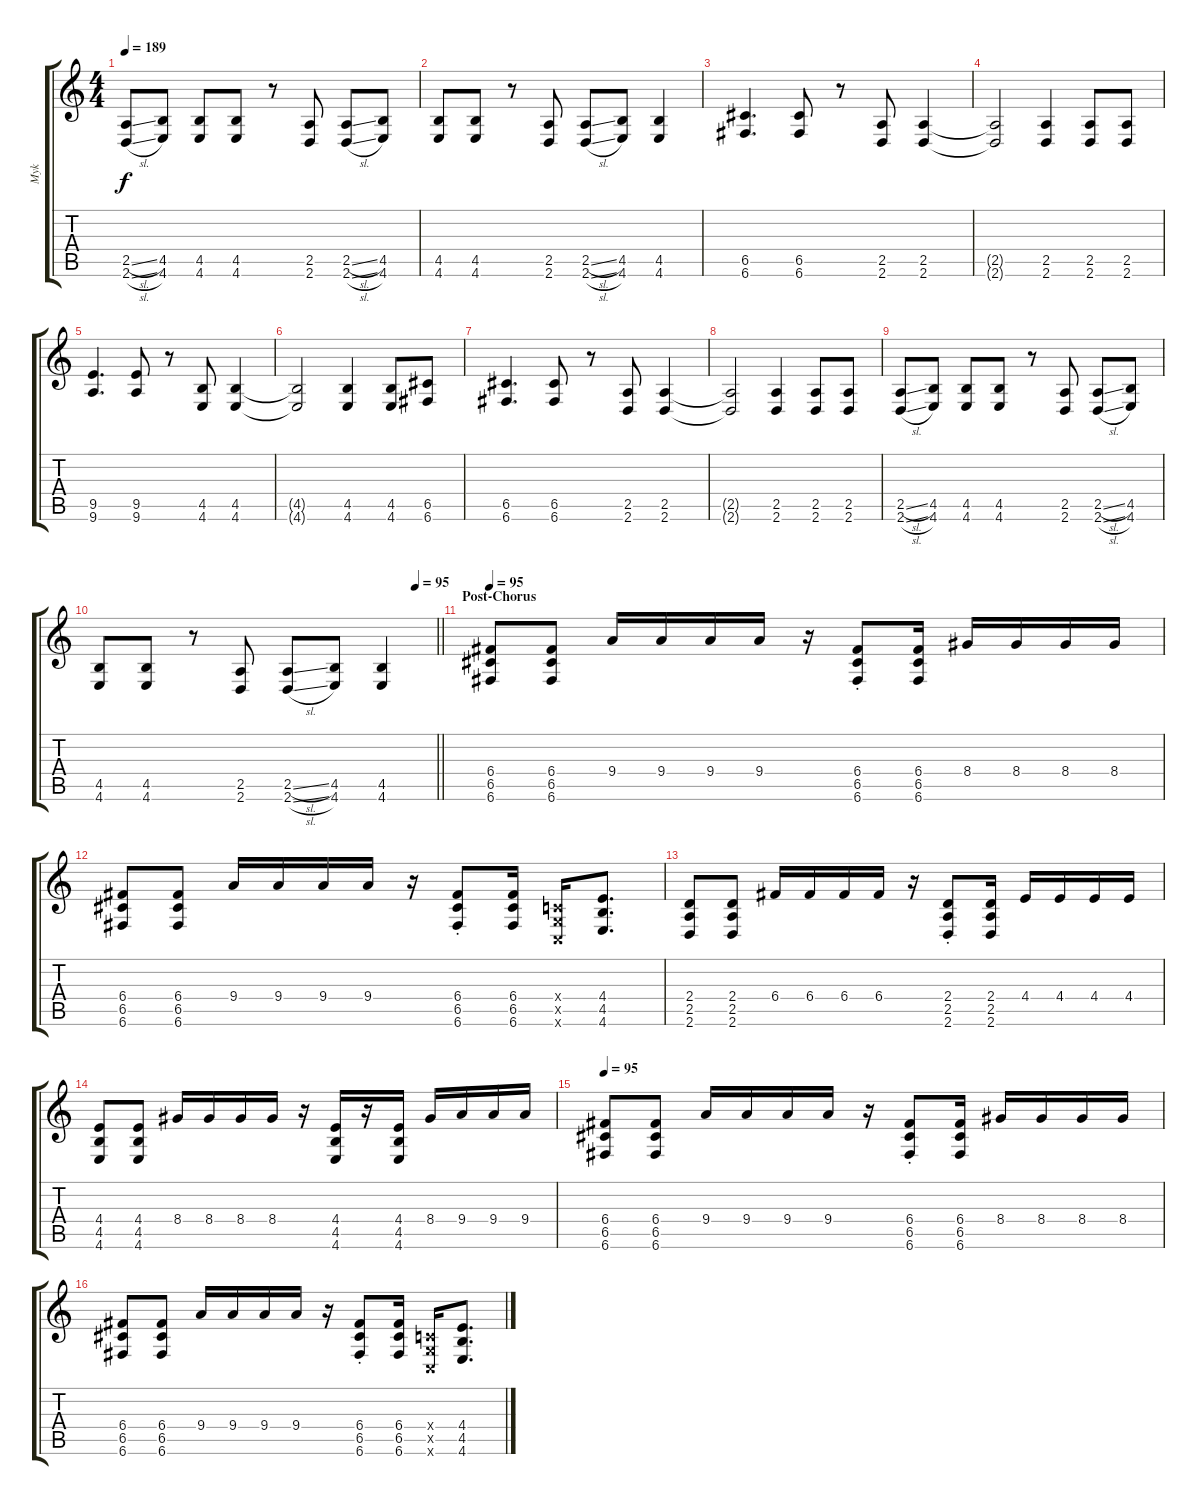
\track ("Myk" "Myk") {instrument distortionguitar}
\staff {score tabs}
\tuning (D4 A3 F3 C3 G2 C2) {hide}
\ts (4 4)
\tempo 189
\clef g2
\ks c
(2.5{sl} 2.6{sl}).8{dy f} (4.5 4.6).8 (4.5 4.6).8 (4.5 4.6).8 r.8 (2.5 2.6).8 (2.5{sl} 2.6{sl}).8 (4.5 4.6).8 |
(4.5 4.6).8 (4.5 4.6).8 r.8 (2.5 2.6).8 (2.5{sl} 2.6{sl}).8 (4.5 4.6).8 (4.5 4.6).4 |
(6.5 6.6).4{d} (6.5 6.6).8 r.8 (2.5 2.6).8 (2.5 2.6).4 |
(2.5{t} 2.6{t}).2 (2.5 2.6).4 (2.5 2.6).8 (2.5 2.6).8 |
(9.5 9.6).4{d} (9.5 9.6).8 r.8 (4.5 4.6).8 (4.5 4.6).4 |
(4.5{t} 4.6{t}).2 (4.5 4.6).4 (4.5 4.6).8 (6.5 6.6).8 |
(6.5 6.6).4{d} (6.5 6.6).8 r.8 (2.5 2.6).8 (2.5 2.6).4 |
(2.5{t} 2.6{t}).2 (2.5 2.6).4 (2.5 2.6).8 (2.5 2.6).8 |
(2.5{sl} 2.6{sl}).8 (4.5 4.6).8 (4.5 4.6).8 (4.5 4.6).8 r.8 (2.5 2.6).8 (2.5{sl} 2.6{sl}).8 (4.5 4.6).8 |
\tempo (95 0.9375)
\barLineRight lightlight
(4.5 4.6).8 (4.5 4.6).8 r.8 (2.5 2.6).8 (2.5{sl} 2.6{sl}).8 (4.5 4.6).8 (4.5 4.6).4 |
\section ("" "Post-Chorus")
\tempo 95
(6.4 6.5 6.6).8 (6.4 6.5 6.6).8 9.4.16 9.4.16 9.4.16 9.4.16 r.16 (6.4{st} 6.5{st} 6.6{st}).8 (6.4 6.5 6.6).16 8.4.16 8.4.16 8.4.16 8.4.16 |
(6.4 6.5 6.6).8 (6.4 6.5 6.6).8 9.4.16 9.4.16 9.4.16 9.4.16 r.16 (6.4{st} 6.5{st} 6.6{st}).8 (6.4 6.5 6.6).16 (0.4{x} 0.5{x} 0.6{x}).16 (4.4 4.5 4.6).8{d} |
(2.4 2.5 2.6).8 (2.4 2.5 2.6).8 6.4.16 6.4.16 6.4.16 6.4.16 r.16 (2.4{st} 2.5{st} 2.6{st}).8 (2.4 2.5 2.6).16 4.4.16 4.4.16 4.4.16 4.4.16 |
(4.4 4.5 4.6).8 (4.4 4.5 4.6).8 8.4.16 8.4.16 8.4.16 8.4.16 r.16 (4.4 4.5 4.6).16 r.16 (4.4 4.5 4.6).16 8.4.16 9.4.16 9.4.16 9.4.16 |
\tempo 95
(6.4 6.5 6.6).8 (6.4 6.5 6.6).8 9.4.16 9.4.16 9.4.16 9.4.16 r.16 (6.4{st} 6.5{st} 6.6{st}).8 (6.4 6.5 6.6).16 8.4.16 8.4.16 8.4.16 8.4.16 |
(6.4 6.5 6.6).8 (6.4 6.5 6.6).8 9.4.16 9.4.16 9.4.16 9.4.16 r.16 (6.4{st} 6.5{st} 6.6{st}).8 (6.4 6.5 6.6).16 (0.4{x} 0.5{x} 0.6{x}).16 (4.4 4.5 4.6).8{d}
